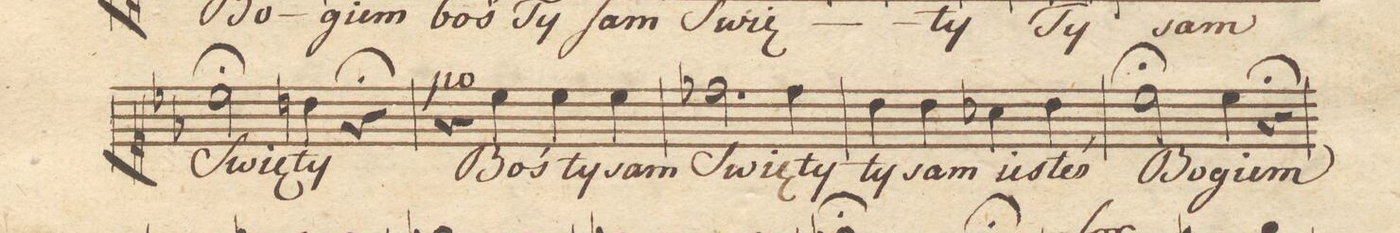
**kern	**text	**dynam
*I"Soprano	*	*
*clefC1	*	*
*k[b-e-]	*	*
*met(c)	*	*
*M4/4	*	*
2cc;\	Swię-	.
4bn\	-ty	.
4r;	.	.
=101	=101	=101
4r	.	p
4cc\	Boś	.
4cc\	ty	.
4cc\	sam	.
=102	=102	=102
2.dd-X\	Swię-	.
4dd-\	-ty	.
=103	=103	=103
4b-\	ty	.
4b-\	sam	.
4a-X\	ie-	.
4b-\	-steś	.
=104	=104	=104
2cc;\	Bo-	.
4cc\	-giem	.
4r;	.	.
=105	=105	=105
*-	*-	*-
